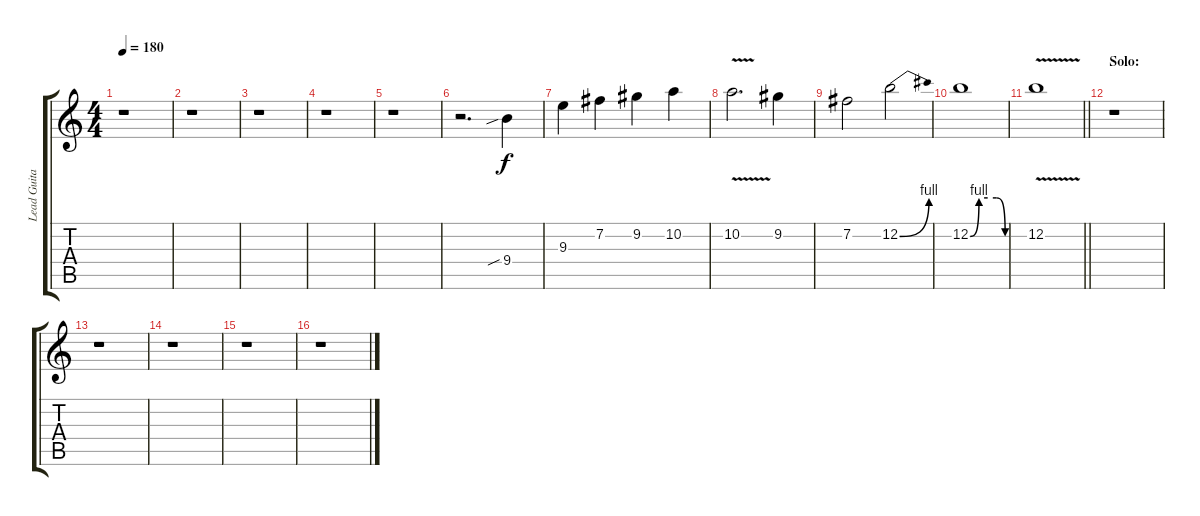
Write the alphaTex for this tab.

\track ("Lead Guitar II" "Lead Guita") {instrument distortionguitar}
\staff {score tabs}
\tuning (E4 B3 G3 D3 A2 E2) {hide}
\ts (4 4)
\tempo 180
\clef g2
\ks c
r.1{dy f} |
r.1 |
r.1 |
r.1 |
r.1 |
r.2{d} 9.4{sib}.4 |
9.3.4 7.2.4 9.2.4 10.2.4 |
10.2{v}.2{d} 9.2.4 |
7.2.2 12.2{be (bend 0 0 60 4)}.2 |
12.2{be (custom 0 0 15 4 30 4 45 4 60 0)}.1 |
\barLineRight lightlight
12.2{v}.1 |
\section ("" "Solo:")
r.1 |
r.1 |
r.1 |
r.1 |
r.1
